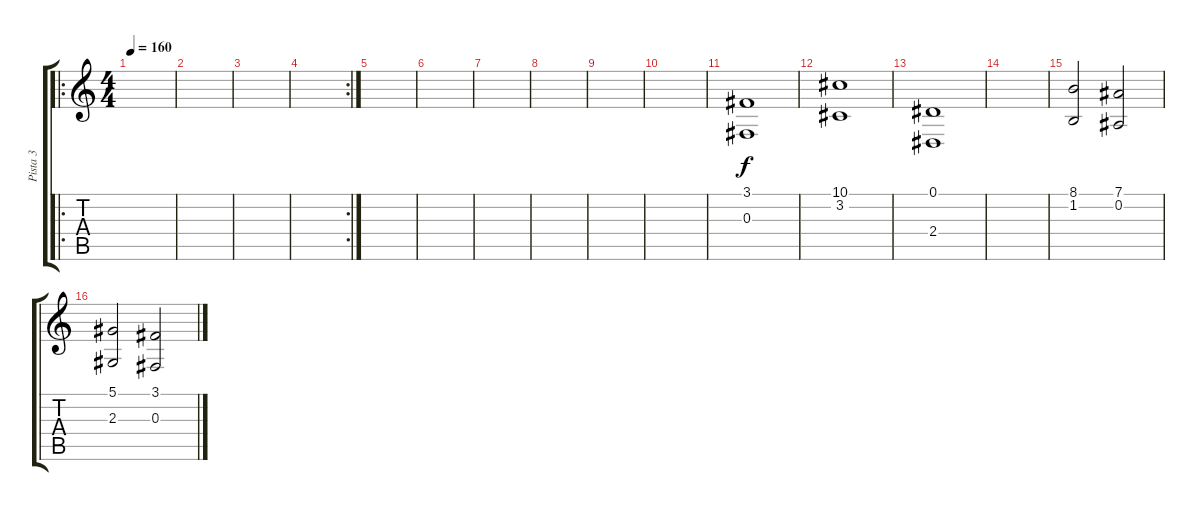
\track ("Pista 3" "Pista 3") {instrument stringensemble1}
\staff {score tabs}
\tuning (Eb4 Bb3 Gb3 Db3 Ab2 Eb2) {hide}
\ro
\ts (4 4)
\tempo 160
\clef g2
\ks c
|
|
|
\rc 2
|
|
|
|
|
|
|
(3.1 0.3).1 |
(10.1 3.2).1 |
(0.1 2.4).1 |
|
(8.1 1.2).2 (7.1 0.2).2 |
(5.1 2.3).2 (3.1 0.3).2
